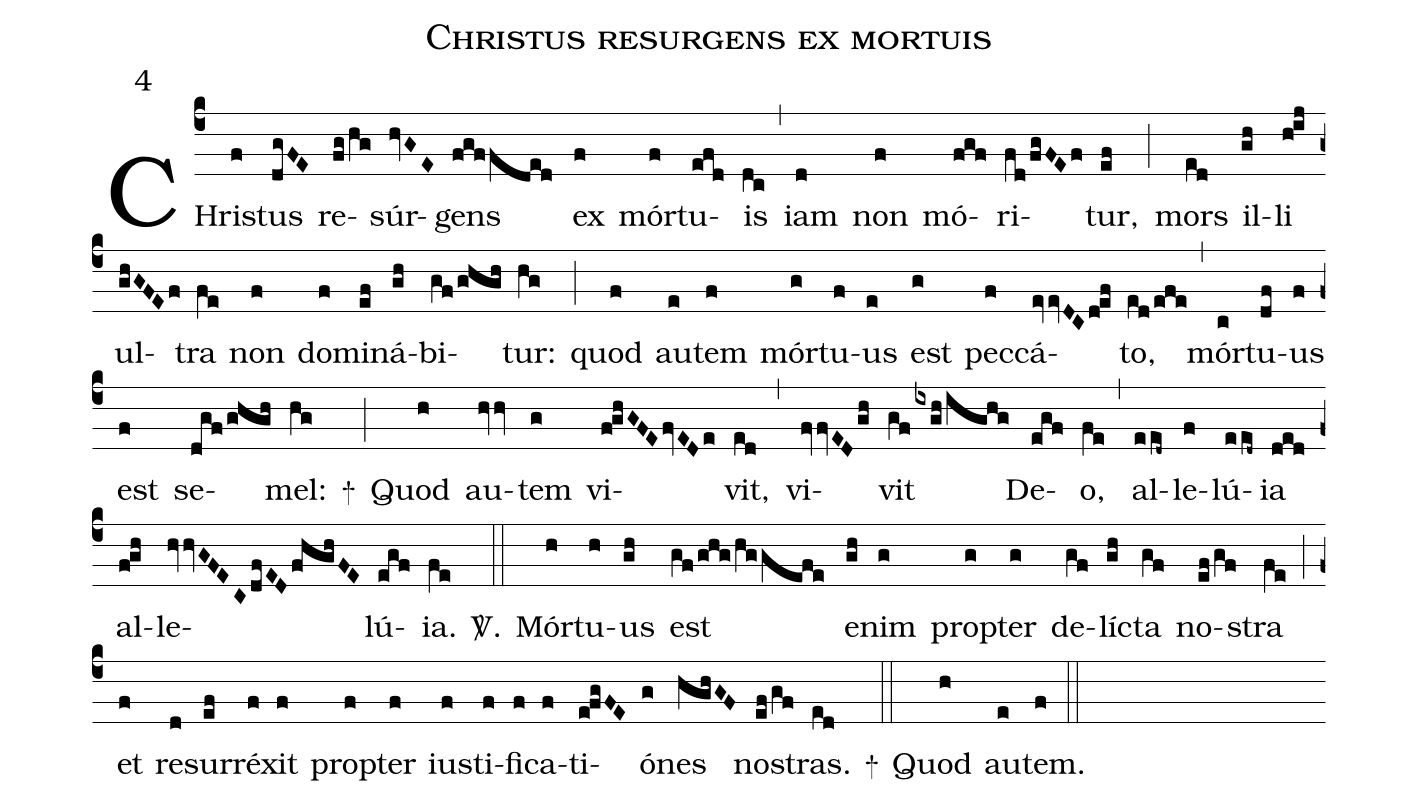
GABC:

name: Christus resurgens ex mortuis;
mode: 4;
%%
(c4)
CHri(f)stus(dgFE) re(fg/hg)súr(hvGE)gens(fgf/fded) ex(f) mór(f)tu(efd)is(dc) (,)
iam(d) non(f) mó(fgf)ri(fd/fgFEf)tur,(ef) (;)
mors(ed) il(gh)li(h!ij) ul(ghGFEf)tra(fe) non(f) do(f)mi(ef)ná(gh)bi(gf/ghgh)tur:(hg) (;)
quod(f) au(e)tem(f) mór(g)tu(f)us(e) est(g) pec(f)cá(evevDCd!ef)to,(ed/efe) (,)
mór(c)tu(df)us(f) est(f) se(dgf/ghgh)mel:(hg) +(;)
Quod(h) au(hvhv)tem(g) vi(f!ghGFEfvEDe)vit,(ed) (,)
vi(fvfvEDgh)vit(gf/ixgh/ighg) De(egf)o,(fe) (,)
al(eed~)le(f)lú(eed~)ia(ded) al(f!gh)le(hvhvGFECdfEDfhghFE)lú(egf)ia.(fe) <sp>V/</sp>.(::)
Mór(h)tu(h)us(gh) est(gf/ghg/hg/gefe) e(gh)nim(g) pro(g)pter(g) de(gf)lí(gh)cta(gf) no(ef/gf)stra(fe) (;)
et(f) re(d)sur(ef)ré(f)xit(f) pro(f)pter(f) ius(f)ti(f)fi(f)ca(f)ti(e!fgFE)ó(g)nes(hghGF) no(ef/gf)stras.(ed) +(::)
Quod(h) au(e)tem.(f) (::)
